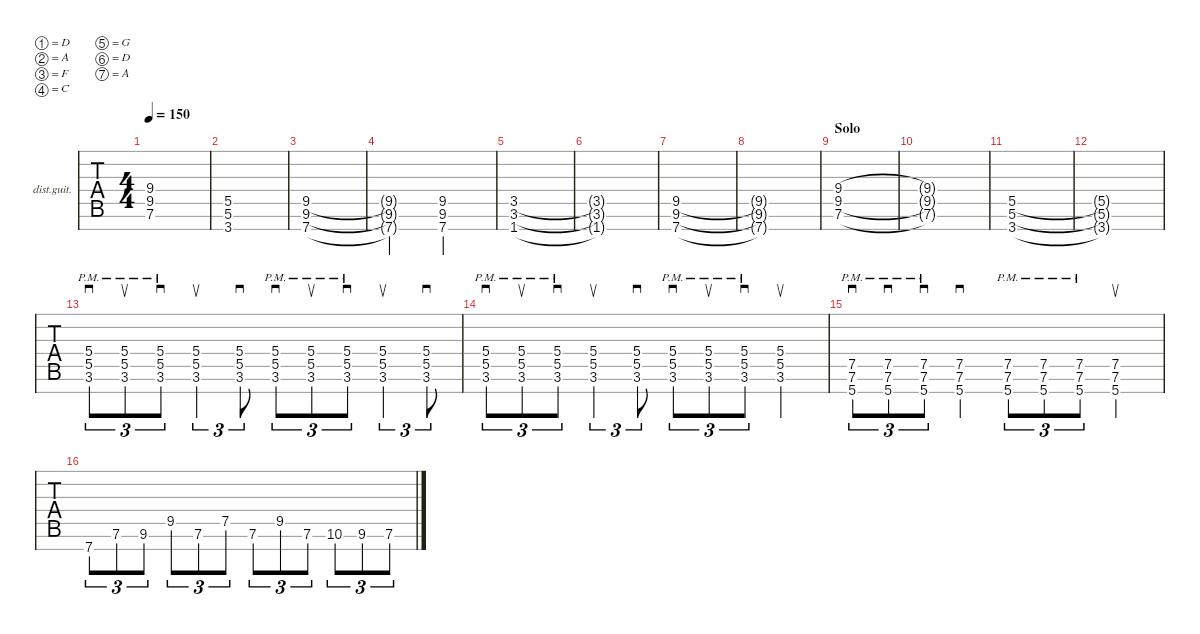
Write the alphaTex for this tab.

\defaultSystemsLayout 4
\hideDynamics
\bracketExtendMode nobrackets
\firstSystemTrackNameOrientation horizontal
\otherSystemsTrackNameOrientation horizontal
\track ("Distortion Guitar" "dist.guit.") {solo instrument distortionguitar}
\staff {tabs}
\tuning (D4 A3 F3 C3 G2 D2 A1)
\ts (4 4)
\scale
1.15113
\tempo 150
\accidentals auto
\clef g2
\ottava regular
\simile none
\ks c
(7.6 9.5 9.4).1{dy mf beam Up} |
\scale
0.973358 (3.7 5.6 5.5).1{beam Up} |
\scale
0.973358 (7.7 9.6 9.5).1{beam Up} |
\scale
0.973358 (7.7{t} 9.6{t} 9.5{t}).2{beam Up} (9.6 9.5 7.7).2{beam Up} |
\scale
0.973358 (3.5{acc #} 3.6 1.7{acc #}).1{beam Up} |
\scale
0.973358 (3.5{t acc #} 3.6{t} 1.7{t acc #}).1{beam Up} |
\scale
0.973358 (7.7 9.6 9.5).1{beam Up} |
\scale
1.00873 (7.7{t} 9.6{t} 9.5{t}).1{beam Up} |
\section ("" "Solo")
\scale
1.06666 (7.6 9.5 9.4).1{beam Up} |
\scale
0.977779 (7.6{t} 9.5{t} 9.4{t}).1{beam Up} |
\scale
0.977779 (3.7 5.6 5.5).1{beam Up} |
\scale
0.977779 (3.7{t} 5.6{t} 5.5{t}).1{beam Up} |
\scale
1.06224 (3.6{pm} 5.5{pm} 5.4{pm}).8{sd tu (3 2) beam Up} (3.6{pm} 5.5{pm} 5.4{pm}).8{su tu (3 2) beam Up} (3.6{pm} 5.5{pm} 5.4{pm}).8{sd tu (3 2) beam Up} (3.6 5.5 5.4).4{su tu (3 2) beam Up} (3.6 5.5 5.4).8{sd tu (3 2) beam Up} (3.6{pm} 5.5{pm} 5.4{pm}).8{sd tu (3 2) beam Up} (3.6{pm} 5.5{pm} 5.4{pm}).8{su tu (3 2) beam Up} (3.6{pm} 5.5{pm} 5.4{pm}).8{sd tu (3 2) beam Up} (3.6{ac} 5.5 5.4).4{su tu (3 2) beam Up} (3.6 5.5 5.4).8{sd tu (3 2) beam Up} |
\scale
0.973358 (3.6{pm} 5.5{pm} 5.4{pm}).8{sd tu (3 2) beam Up} (3.6{pm} 5.5{pm} 5.4{pm}).8{su tu (3 2) beam Up} (3.6{pm} 5.5{pm} 5.4{pm}).8{sd tu (3 2) beam Up} (3.6 5.5 5.4).4{su tu (3 2) beam Up} (3.6 5.5 5.4).8{sd tu (3 2) beam Up} (3.6{pm} 5.5{pm} 5.4{pm}).8{sd tu (3 2) beam Up} (3.6{pm} 5.5{pm} 5.4{pm}).8{su tu (3 2) beam Up} (3.6{pm} 5.5{pm} 5.4{pm}).8{sd tu (3 2) beam Up} (3.6{ac} 5.5 5.4).4{su beam Up} |
\scale
0.973358 (7.6{pm} 7.5{pm} 5.7).8{sd tu (3 2) beam Up} (7.6{pm} 7.5{pm} 5.7).8{sd tu (3 2) beam Up} (7.6{pm} 7.5{pm} 5.7).8{sd tu (3 2) beam Up} (7.6{ac} 7.5 5.7).4{sd beam Up} (7.6{pm} 7.5{pm} 5.7).8{tu (3 2) beam Up} (7.6{pm} 7.5{pm} 5.7).8{tu (3 2) beam Up} (7.6{pm} 7.5{pm} 5.7).8{tu (3 2) beam Up} (7.6 7.5 5.7).4{su beam Up} |
\scale
0.991042 7.7.8{tu (3 2) beam Up} 7.6.8{tu (3 2) beam Up} 9.6.8{tu (3 2) beam Up} 9.5{ac}.8{tu (3 2) beam Up} 7.6.8{tu (3 2) dy ppp beam Up} 7.5{ac}.8{tu (3 2) beam Up} 7.6.8{tu (3 2) beam Up} 9.5{ac}.8{tu (3 2) beam Up} 7.6.8{tu (3 2) beam Up} 10.6.8{tu (3 2) beam Up} 9.6.8{tu (3 2) beam Up} 7.6.8{tu (3 2) beam Up}
